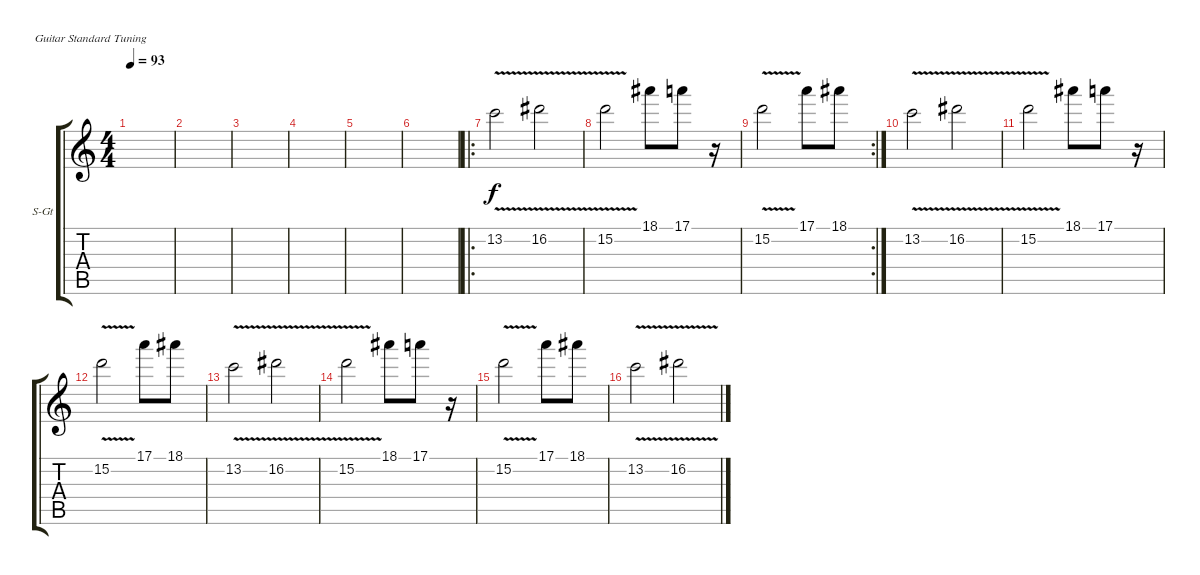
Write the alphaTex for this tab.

\defaultSystemsLayout 4
\bracketExtendMode groupsimilarinstruments
\firstSystemTrackNameOrientation horizontal
\otherSystemsTrackNameOrientation horizontal
\track ("Steel Guitar" "S-Gt") {instrument acousticguitarsteel}
\staff {score tabs}
\tuning (E4 B3 G3 D3 A2 E2)
\ts (4 4)
\tempo 93
\clef g2
\scale
0.487395
\ks c
|
\scale
0.256303 |
\scale
0.256303 |
|
|
|
\ro
13.2{v}.2 16.2{v}.2 |
15.2{v}.2 18.1.8 17.1.8 r.16 |
\rc 2
15.2{v}.2 17.1.8 18.1.8 |
13.2{v}.2 16.2{v}.2 |
15.2{v}.2 18.1.8 17.1.8 r.16 |
15.2{v}.2 17.1.8 18.1.8 |
13.2{v}.2 16.2{v}.2 |
15.2{v}.2 18.1.8 17.1.8 r.16 |
15.2{v}.2 17.1.8 18.1.8 |
13.2{v}.2 16.2{v}.2
